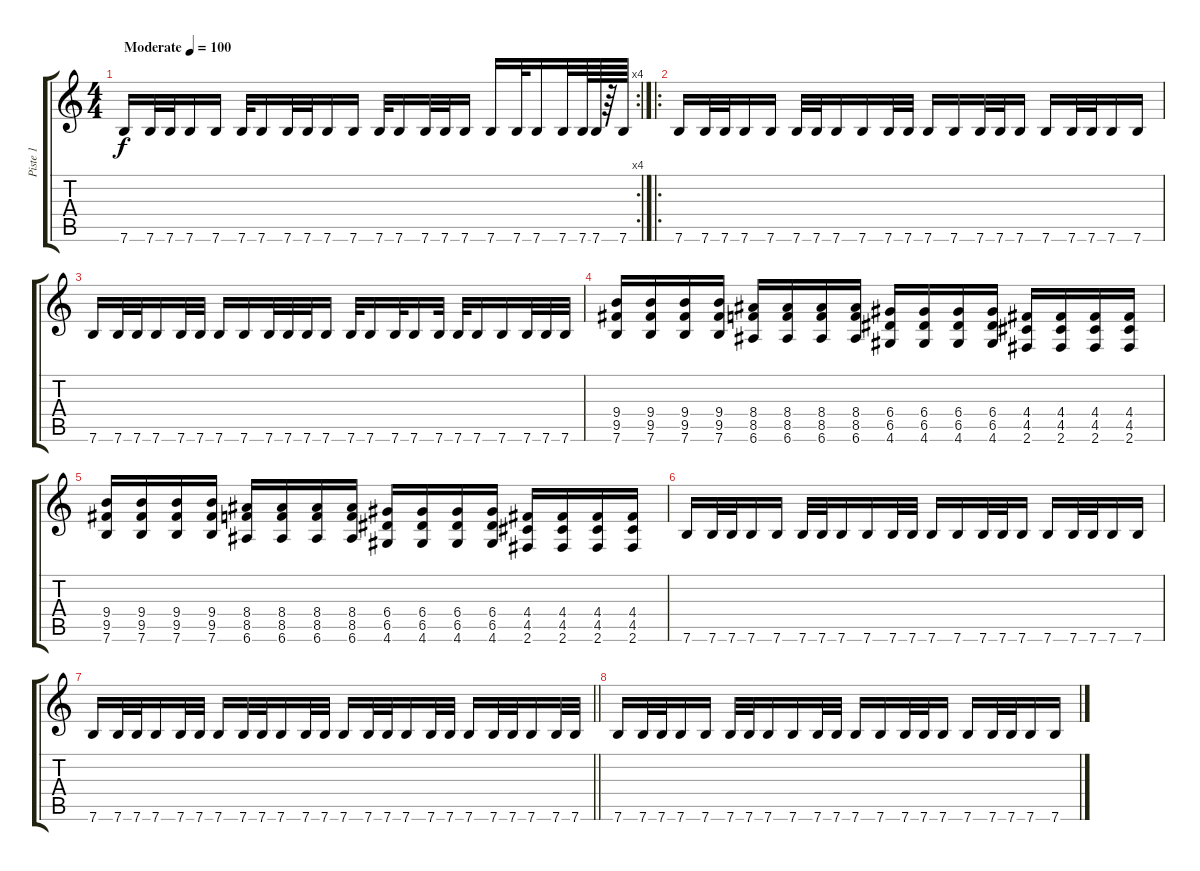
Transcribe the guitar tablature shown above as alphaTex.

\track ("Piste 1" "Piste 1") {instrument electricguitarjazz}
\staff {score tabs}
\tuning (E4 B3 G3 D3 A2 E2) {hide}
\rc 4
\ts (4 4)
\tempo (100 "Moderate")
\clef g2
\ks c
7.6.16{dy f instrument electricguitarjazz} 7.6.32 7.6.32 7.6.16 7.6.16 7.6.32 7.6.16 7.6.32 7.6.32 7.6.16 7.6.16 7.6.32 7.6.16 7.6.32 7.6.32 7.6.16 7.6.16 7.6.32 7.6.16 7.6.32 7.6.64 7.6.64 r.64 7.6.64 |
\ro
7.6.16 7.6.32 7.6.32 7.6.16 7.6.16 7.6.32 7.6.32 7.6.16 7.6.16 7.6.32 7.6.32 7.6.16 7.6.16 7.6.32 7.6.32 7.6.16 7.6.16 7.6.32 7.6.32 7.6.16 7.6.16 |
7.6.16 7.6.32 7.6.32 7.6.16 7.6.32 7.6.32 7.6.16 7.6.16 7.6.32 7.6.32 7.6.32 7.6.16 7.6.32 7.6.16 7.6.32 7.6.16 7.6.32 7.6.32 7.6.16 7.6.16 7.6.32 7.6.32 7.6.32 |
(9.4 9.5 7.6).16{instrument distortionguitar} (9.4 9.5 7.6).16 (9.4 9.5 7.6).16 (9.4 9.5 7.6).16 (8.4 8.5 6.6).16 (8.4 8.5 6.6).16 (8.4 8.5 6.6).16 (8.4 8.5 6.6).16 (6.4 6.5 4.6).16 (6.4 6.5 4.6).16 (6.4 6.5 4.6).16 (6.4 6.5 4.6).16 (4.4 4.5 2.6).16 (4.4 4.5 2.6).16 (4.4 4.5 2.6).16 (4.4 4.5 2.6).16 |
(9.4 9.5 7.6).16 (9.4 9.5 7.6).16 (9.4 9.5 7.6).16 (9.4 9.5 7.6).16 (8.4 8.5 6.6).16 (8.4 8.5 6.6).16 (8.4 8.5 6.6).16 (8.4 8.5 6.6).16 (6.4 6.5 4.6).16 (6.4 6.5 4.6).16 (6.4 6.5 4.6).16 (6.4 6.5 4.6).16 (4.4 4.5 2.6).16 (4.4 4.5 2.6).16 (4.4 4.5 2.6).16 (4.4 4.5 2.6).16 |
7.6.16{instrument electricguitarjazz} 7.6.32 7.6.32 7.6.16 7.6.16 7.6.32 7.6.32 7.6.16 7.6.16 7.6.32 7.6.32 7.6.16 7.6.16 7.6.32 7.6.32 7.6.16 7.6.16 7.6.32 7.6.32 7.6.16 7.6.16 |
\barLineRight lightlight
7.6.16 7.6.32 7.6.32 7.6.16 7.6.32 7.6.32 7.6.16 7.6.32 7.6.32 7.6.16 7.6.32 7.6.32 7.6.16 7.6.32 7.6.32 7.6.16 7.6.32 7.6.32 7.6.16 7.6.32 7.6.32 7.6.16 7.6.32 7.6.32 |
7.6.16 7.6.32 7.6.32 7.6.16 7.6.16 7.6.32 7.6.32 7.6.16 7.6.16 7.6.32 7.6.32 7.6.16 7.6.16 7.6.32 7.6.32 7.6.16 7.6.16 7.6.32 7.6.32 7.6.16 7.6.16
